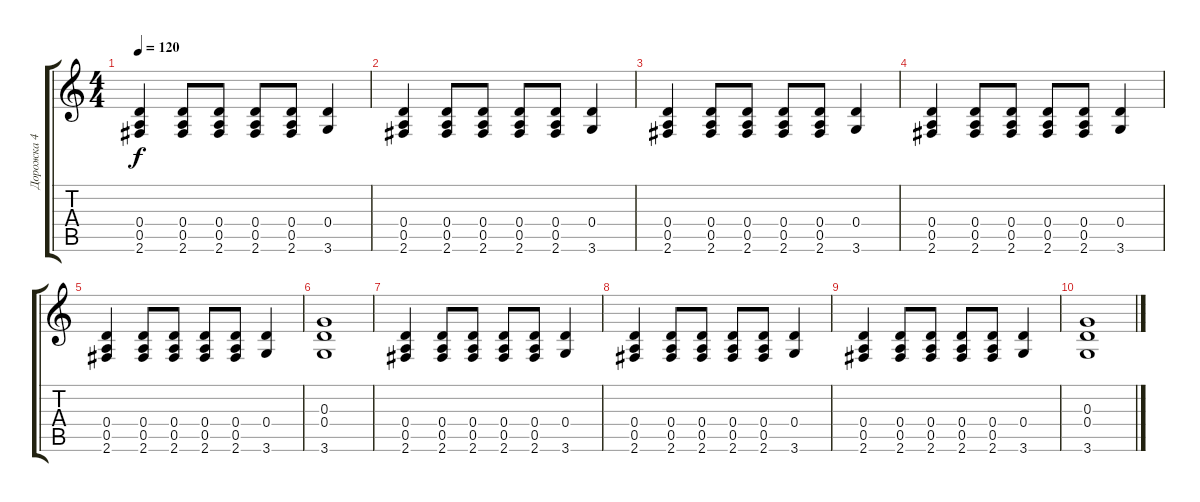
\track ("Дорожка 4" "Дорожка 4") {instrument overdrivenguitar}
\staff {score tabs}
\tuning (E4 B3 G3 D3 A2 E2) {hide}
\ts (4 4)
\tempo 120
\clef g2
\ks c
(0.4 0.5 2.6).4{dy f} (0.4 0.5 2.6).8 (0.4 0.5 2.6).8 (0.4 0.5 2.6).8 (0.4 0.5 2.6).8 (0.4 3.6).4 |
(0.4 0.5 2.6).4 (0.4 0.5 2.6).8 (0.4 0.5 2.6).8 (0.4 0.5 2.6).8 (0.4 0.5 2.6).8 (0.4 3.6).4 |
(0.4 0.5 2.6).4 (0.4 0.5 2.6).8 (0.4 0.5 2.6).8 (0.4 0.5 2.6).8 (0.4 0.5 2.6).8 (0.4 3.6).4 |
(0.4 0.5 2.6).4 (0.4 0.5 2.6).8 (0.4 0.5 2.6).8 (0.4 0.5 2.6).8 (0.4 0.5 2.6).8 (0.4 3.6).4 |
(0.4 0.5 2.6).4 (0.4 0.5 2.6).8 (0.4 0.5 2.6).8 (0.4 0.5 2.6).8 (0.4 0.5 2.6).8 (0.4 3.6).4 |
(0.3 0.4 3.6).1 |
(0.4 0.5 2.6).4 (0.4 0.5 2.6).8 (0.4 0.5 2.6).8 (0.4 0.5 2.6).8 (0.4 0.5 2.6).8 (0.4 3.6).4 |
(0.4 0.5 2.6).4 (0.4 0.5 2.6).8 (0.4 0.5 2.6).8 (0.4 0.5 2.6).8 (0.4 0.5 2.6).8 (0.4 3.6).4 |
(0.4 0.5 2.6).4 (0.4 0.5 2.6).8 (0.4 0.5 2.6).8 (0.4 0.5 2.6).8 (0.4 0.5 2.6).8 (0.4 3.6).4 |
(0.3 0.4 3.6).1
